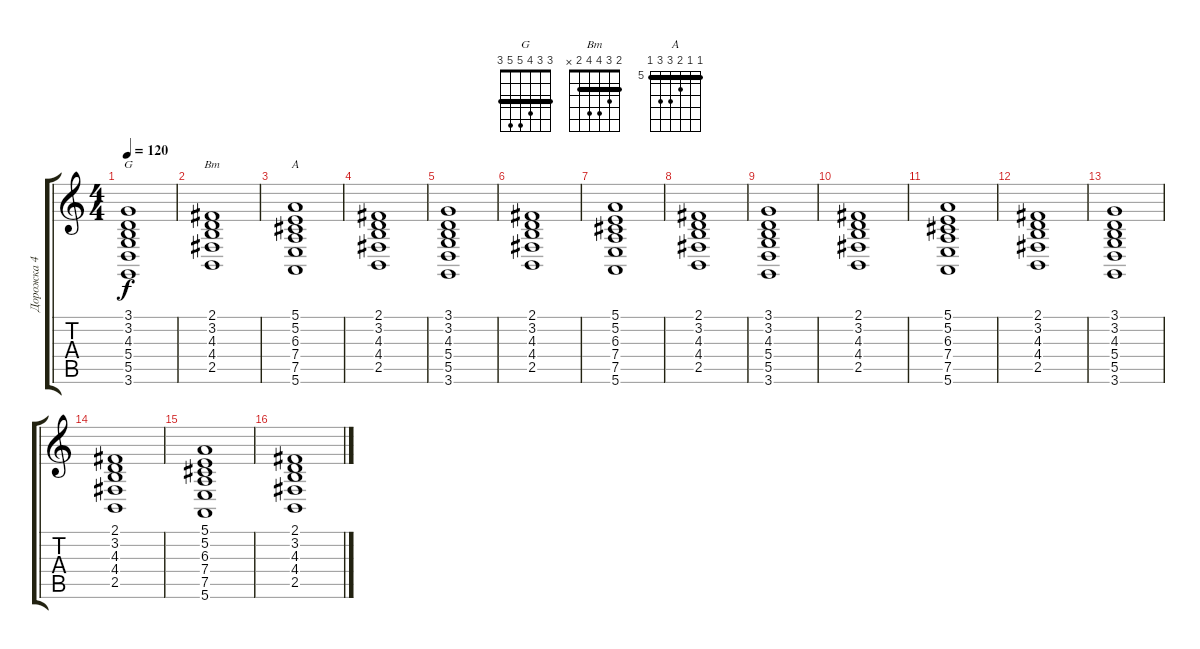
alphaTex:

\track ("Дорожка 4" "Дорожка 4") {instrument acousticgrandpiano}
\staff {score tabs}
\tuning (E4 B3 G3 D3 A2 E2) {hide}
\chord ("G" 3 3 4 5 5 3) {barre 3}
\chord ("Bm" 2 3 4 4 2 x) {barre 2}
\chord ("A" 5 5 6 7 7 5) {firstfret 5 barre 5}
\ts (4 4)
\tempo 120
\clef g2
\ks c
(3.1 3.2 4.3 5.4 5.5 3.6).1{ch "G" dy f} |
(2.1 3.2 4.3 4.4 2.5).1{ch "Bm"} |
(5.1 5.2 6.3 7.4 7.5 5.6).1{ch "A"} |
(2.1 3.2 4.3 4.4 2.5).1 |
(3.1 3.2 4.3 5.4 5.5 3.6).1 |
(2.1 3.2 4.3 4.4 2.5).1 |
(5.1 5.2 6.3 7.4 7.5 5.6).1 |
(2.1 3.2 4.3 4.4 2.5).1 |
(3.1 3.2 4.3 5.4 5.5 3.6).1 |
(2.1 3.2 4.3 4.4 2.5).1 |
(5.1 5.2 6.3 7.4 7.5 5.6).1 |
(2.1 3.2 4.3 4.4 2.5).1 |
(3.1 3.2 4.3 5.4 5.5 3.6).1 |
(2.1 3.2 4.3 4.4 2.5).1 |
(5.1 5.2 6.3 7.4 7.5 5.6).1 |
(2.1 3.2 4.3 4.4 2.5).1
